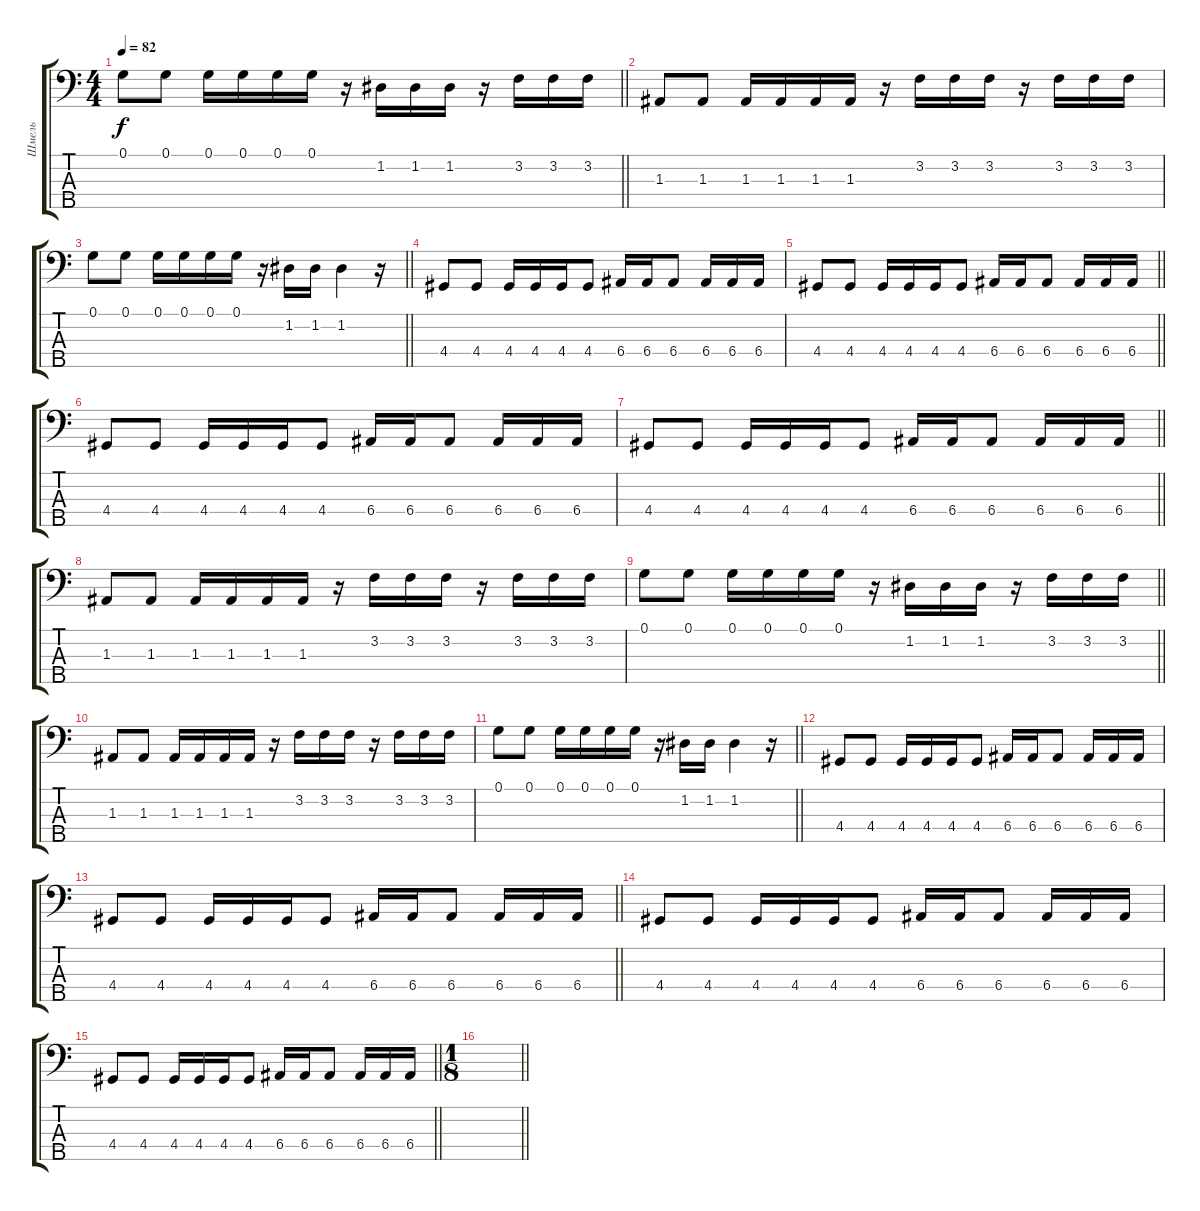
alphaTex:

\track ("Шмель" "Шмель") {instrument electricbassfinger}
\staff {score tabs}
\tuning (G2 D2 A1 E1 B0) {hide}
\ts (4 4)
\tempo 82
\clef f4
\barLineRight lightlight
\ks c
0.1.8{dy f} 0.1.8 0.1.16 0.1.16 0.1.16 0.1.16 r.16 1.2.16 1.2.16 1.2.16 r.16 3.2.16 3.2.16 3.2.16 |
1.3.8 1.3.8 1.3.16 1.3.16 1.3.16 1.3.16 r.16 3.2.16 3.2.16 3.2.16 r.16 3.2.16 3.2.16 3.2.16 |
\barLineRight lightlight
0.1.8 0.1.8 0.1.16 0.1.16 0.1.16 0.1.16 r.16 1.2.16 1.2.16 1.2.4 r.16 |
4.4.8 4.4.8 4.4.16 4.4.16 4.4.16 4.4.8 6.4.16 6.4.16 6.4.8 6.4.16 6.4.16 6.4.16 |
\barLineRight lightlight
4.4.8 4.4.8 4.4.16 4.4.16 4.4.16 4.4.8 6.4.16 6.4.16 6.4.8 6.4.16 6.4.16 6.4.16 |
4.4.8 4.4.8 4.4.16 4.4.16 4.4.16 4.4.8 6.4.16 6.4.16 6.4.8 6.4.16 6.4.16 6.4.16 |
\barLineRight lightlight
4.4.8 4.4.8 4.4.16 4.4.16 4.4.16 4.4.8 6.4.16 6.4.16 6.4.8 6.4.16 6.4.16 6.4.16 |
1.3.8 1.3.8 1.3.16 1.3.16 1.3.16 1.3.16 r.16 3.2.16 3.2.16 3.2.16 r.16 3.2.16 3.2.16 3.2.16 |
\barLineRight lightlight
0.1.8 0.1.8 0.1.16 0.1.16 0.1.16 0.1.16 r.16 1.2.16 1.2.16 1.2.16 r.16 3.2.16 3.2.16 3.2.16 |
1.3.8 1.3.8 1.3.16 1.3.16 1.3.16 1.3.16 r.16 3.2.16 3.2.16 3.2.16 r.16 3.2.16 3.2.16 3.2.16 |
\barLineRight lightlight
0.1.8 0.1.8 0.1.16 0.1.16 0.1.16 0.1.16 r.16 1.2.16 1.2.16 1.2.4 r.16 |
4.4.8 4.4.8 4.4.16 4.4.16 4.4.16 4.4.8 6.4.16 6.4.16 6.4.8 6.4.16 6.4.16 6.4.16 |
\barLineRight lightlight
4.4.8 4.4.8 4.4.16 4.4.16 4.4.16 4.4.8 6.4.16 6.4.16 6.4.8 6.4.16 6.4.16 6.4.16 |
4.4.8 4.4.8 4.4.16 4.4.16 4.4.16 4.4.8 6.4.16 6.4.16 6.4.8 6.4.16 6.4.16 6.4.16 |
\barLineRight lightlight
4.4.8 4.4.8 4.4.16 4.4.16 4.4.16 4.4.8 6.4.16 6.4.16 6.4.8 6.4.16 6.4.16 6.4.16 |
\ts (1 8)
\barLineRight lightlight
